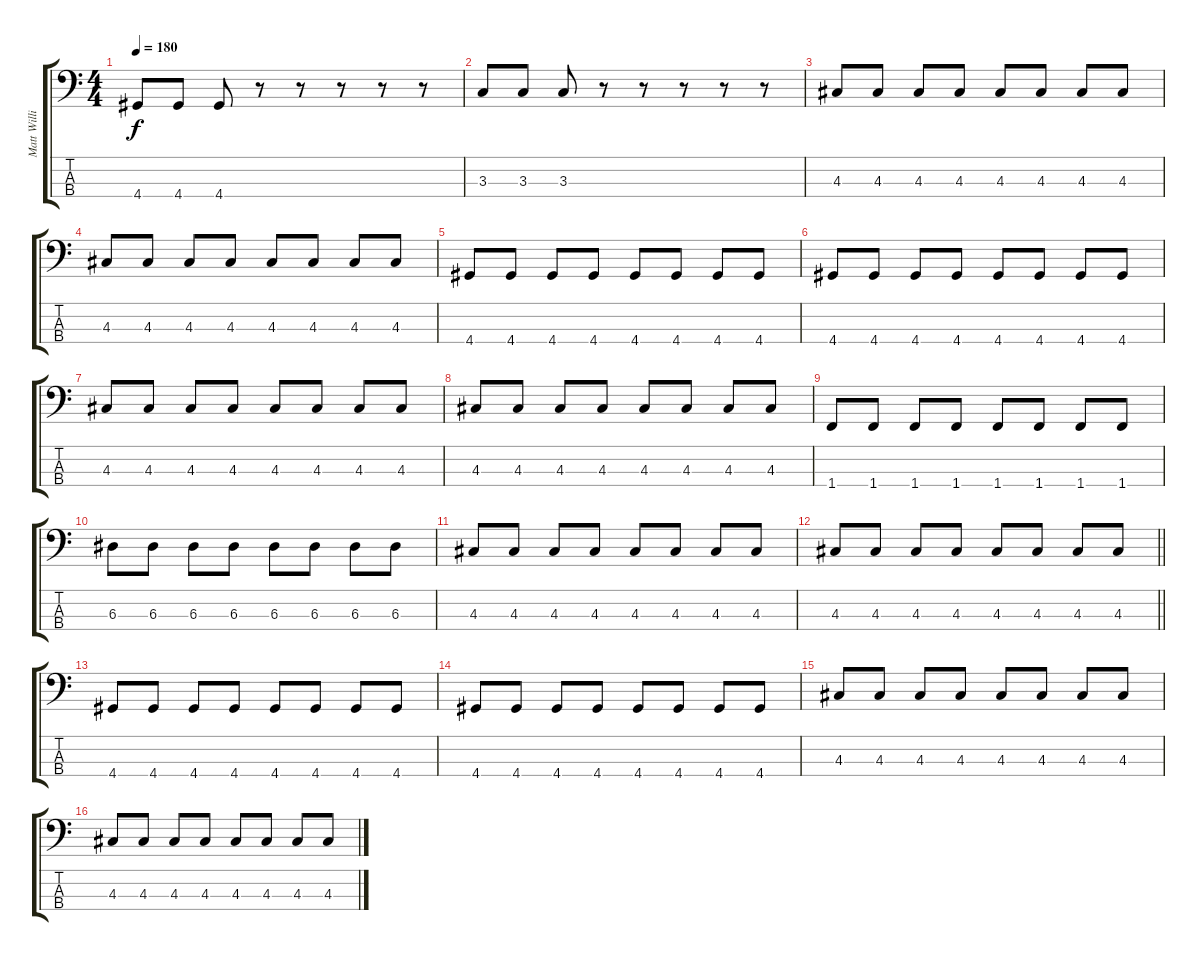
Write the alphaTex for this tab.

\track ("Matt Willis" "Matt Willi") {instrument electricbassfinger}
\staff {score tabs}
\tuning (G2 D2 A1 E1) {hide}
\ts (4 4)
\tempo 180
\clef f4
\ks c
4.4.8{dy f} 4.4.8 4.4.8 r.8 r.8 r.8 r.8 r.8 |
3.3.8 3.3.8 3.3.8 r.8 r.8 r.8 r.8 r.8 |
4.3.8 4.3.8 4.3.8 4.3.8 4.3.8 4.3.8 4.3.8 4.3.8 |
4.3.8 4.3.8 4.3.8 4.3.8 4.3.8 4.3.8 4.3.8 4.3.8 |
4.4.8 4.4.8 4.4.8 4.4.8 4.4.8 4.4.8 4.4.8 4.4.8 |
4.4.8 4.4.8 4.4.8 4.4.8 4.4.8 4.4.8 4.4.8 4.4.8 |
4.3.8 4.3.8 4.3.8 4.3.8 4.3.8 4.3.8 4.3.8 4.3.8 |
4.3.8 4.3.8 4.3.8 4.3.8 4.3.8 4.3.8 4.3.8 4.3.8 |
1.4.8 1.4.8 1.4.8 1.4.8 1.4.8 1.4.8 1.4.8 1.4.8 |
6.3.8 6.3.8 6.3.8 6.3.8 6.3.8 6.3.8 6.3.8 6.3.8 |
4.3.8 4.3.8 4.3.8 4.3.8 4.3.8 4.3.8 4.3.8 4.3.8 |
\barLineRight lightlight
4.3.8 4.3.8 4.3.8 4.3.8 4.3.8 4.3.8 4.3.8 4.3.8 |
4.4.8 4.4.8 4.4.8 4.4.8 4.4.8 4.4.8 4.4.8 4.4.8 |
4.4.8 4.4.8 4.4.8 4.4.8 4.4.8 4.4.8 4.4.8 4.4.8 |
4.3.8 4.3.8 4.3.8 4.3.8 4.3.8 4.3.8 4.3.8 4.3.8 |
4.3.8 4.3.8 4.3.8 4.3.8 4.3.8 4.3.8 4.3.8 4.3.8
